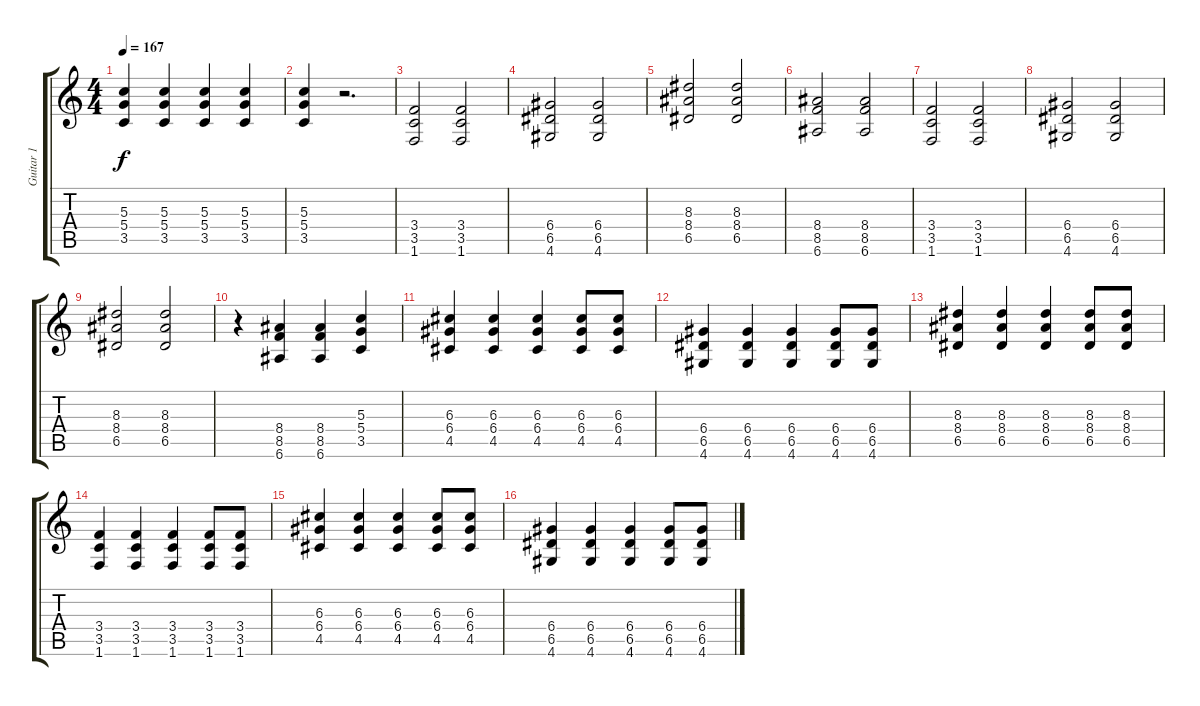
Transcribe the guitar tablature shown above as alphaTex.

\track ("Guitar 1" "Guitar 1") {instrument overdrivenguitar}
\staff {score tabs}
\tuning (E4 B3 G3 D3 A2 E2) {hide}
\ts (4 4)
\tempo 167
\clef g2
\ks c
(5.3 5.4 3.5).4{dy f} (5.3 5.4 3.5).4 (5.3 5.4 3.5).4 (5.3 5.4 3.5).4 |
(5.3 5.4 3.5).4 r.2{d} |
(3.4 3.5 1.6).2{volume 11 instrument acousticguitarsteel} (3.4 3.5 1.6).2 |
(6.4 6.5 4.6).2 (6.4 6.5 4.6).2 |
(8.3 8.4 6.5).2 (8.3 8.4 6.5).2 |
(8.4 8.5 6.6).2 (8.4 8.5 6.6).2 |
(3.4 3.5 1.6).2 (3.4 3.5 1.6).2 |
(6.4 6.5 4.6).2 (6.4 6.5 4.6).2 |
(8.3 8.4 6.5).2 (8.3 8.4 6.5).2 |
r.4 (8.4 8.5 6.6).4{volume 13 instrument overdrivenguitar} (8.4 8.5 6.6).4 (5.3 5.4 3.5).4 |
(6.3 6.4 4.5).4{volume 13 instrument overdrivenguitar} (6.3 6.4 4.5).4 (6.3 6.4 4.5).4 (6.3 6.4 4.5).8 (6.3 6.4 4.5).8 |
(6.4 6.5 4.6).4 (6.4 6.5 4.6).4 (6.4 6.5 4.6).4 (6.4 6.5 4.6).8 (6.4 6.5 4.6).8 |
(8.3 8.4 6.5).4 (8.3 8.4 6.5).4 (8.3 8.4 6.5).4 (8.3 8.4 6.5).8 (8.3 8.4 6.5).8 |
(3.4 3.5 1.6).4 (3.4 3.5 1.6).4 (3.4 3.5 1.6).4 (3.4 3.5 1.6).8 (3.4 3.5 1.6).8 |
(6.3 6.4 4.5).4{volume 13 instrument overdrivenguitar} (6.3 6.4 4.5).4 (6.3 6.4 4.5).4 (6.3 6.4 4.5).8 (6.3 6.4 4.5).8 |
(6.4 6.5 4.6).4 (6.4 6.5 4.6).4 (6.4 6.5 4.6).4 (6.4 6.5 4.6).8 (6.4 6.5 4.6).8
